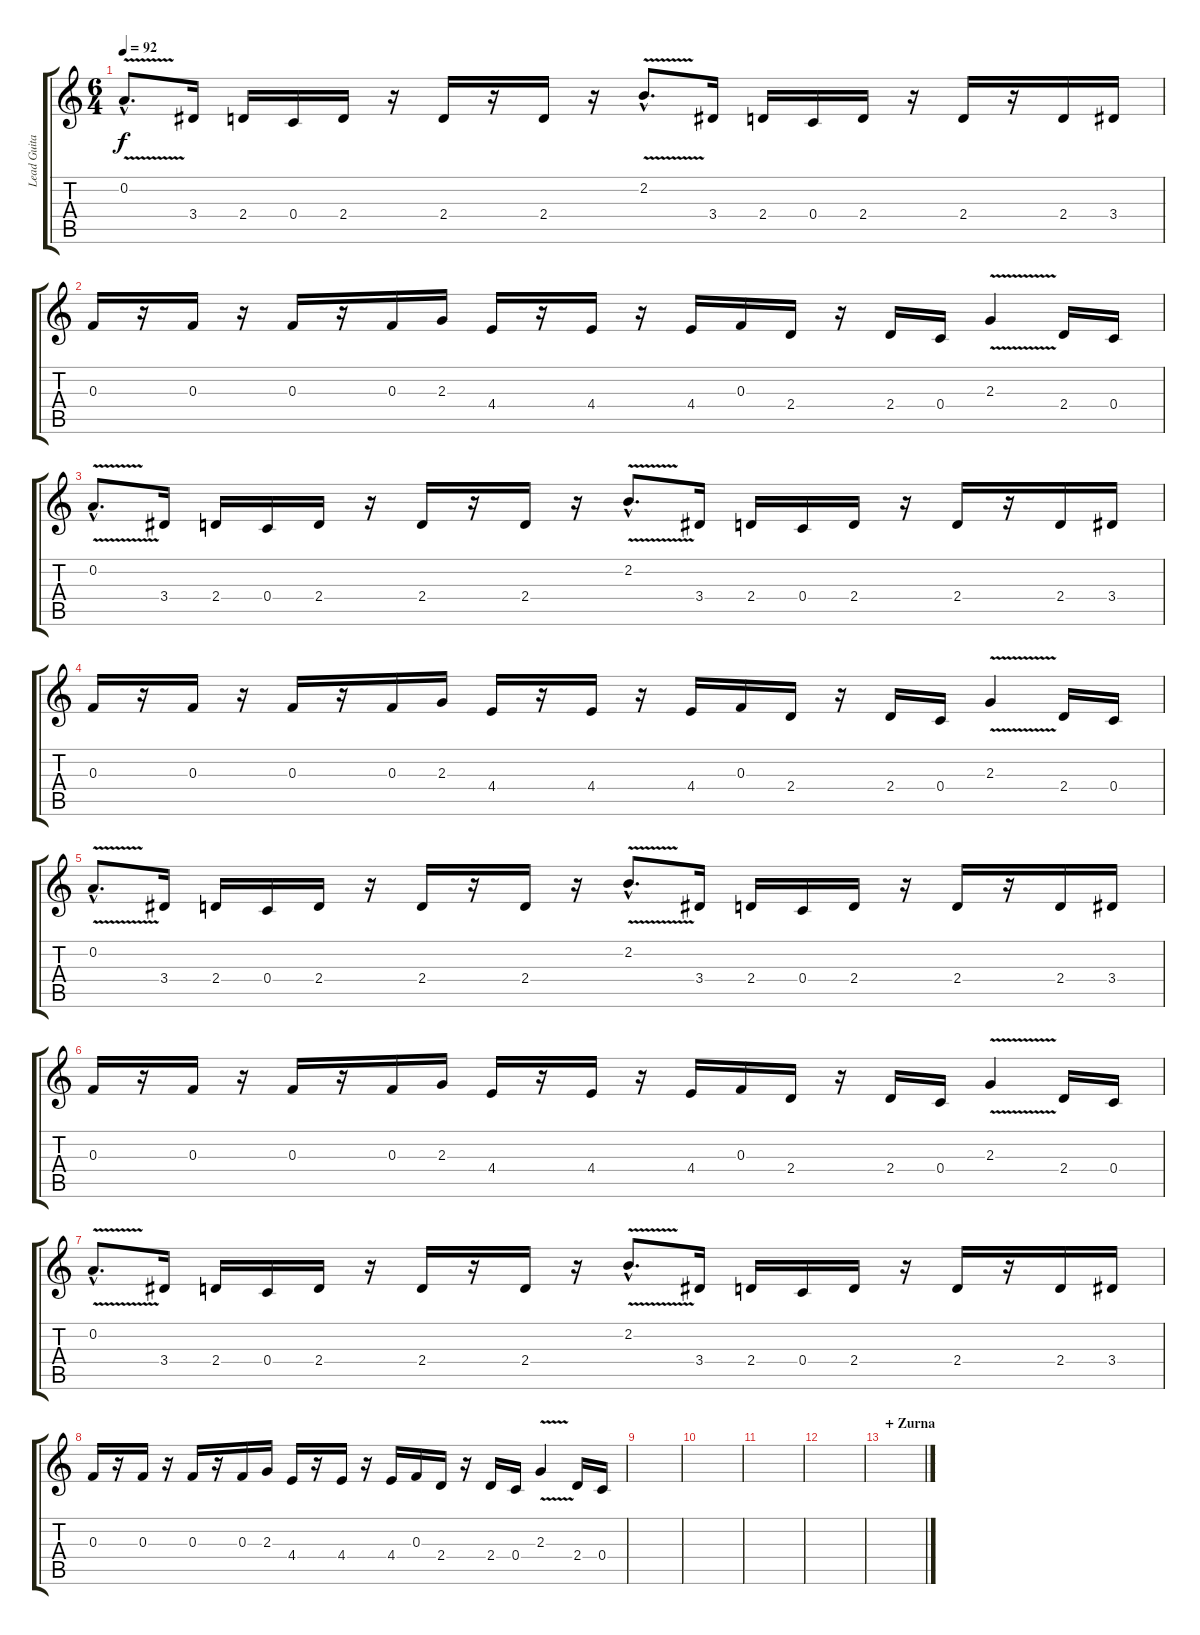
\track ("Lead Guitar (Demir)" "Lead Guita") {instrument overdrivenguitar}
\staff {score tabs}
\tuning (D4 A3 F3 C3 G2 D2) {hide}
\ts (6 4)
\tempo 92
\clef g2
\ks c
0.2{v hac}.8{d dy f instrument guitarharmonics} 3.4.16{instrument overdrivenguitar} 2.4.16 0.4.16 2.4.16 r.16 2.4.16 r.16 2.4.16 r.16 2.2{v hac}.8{d instrument guitarharmonics} 3.4.16{instrument overdrivenguitar} 2.4.16 0.4.16 2.4.16 r.16 2.4.16 r.16 2.4.16 3.4.16 |
0.3.16 r.16 0.3.16 r.16 0.3.16 r.16 0.3.16 2.3.16 4.4.16 r.16 4.4.16 r.16 4.4.16 0.3.16 2.4.16 r.16 2.4.16 0.4.16 2.3{v}.4{instrument guitarharmonics} 2.4.16{instrument overdrivenguitar} 0.4.16 |
0.2{v hac}.8{d instrument guitarharmonics} 3.4.16{instrument overdrivenguitar} 2.4.16 0.4.16 2.4.16 r.16 2.4.16 r.16 2.4.16 r.16 2.2{v hac}.8{d instrument guitarharmonics} 3.4.16{instrument overdrivenguitar} 2.4.16 0.4.16 2.4.16 r.16 2.4.16 r.16 2.4.16 3.4.16 |
0.3.16 r.16 0.3.16 r.16 0.3.16 r.16 0.3.16 2.3.16 4.4.16 r.16 4.4.16 r.16 4.4.16 0.3.16 2.4.16 r.16 2.4.16 0.4.16 2.3{v}.4{instrument guitarharmonics} 2.4.16{instrument overdrivenguitar} 0.4.16 |
0.2{v hac}.8{d instrument guitarharmonics} 3.4.16{instrument overdrivenguitar} 2.4.16 0.4.16 2.4.16 r.16 2.4.16 r.16 2.4.16 r.16 2.2{v hac}.8{d instrument guitarharmonics} 3.4.16{instrument overdrivenguitar} 2.4.16 0.4.16 2.4.16 r.16 2.4.16 r.16 2.4.16 3.4.16 |
0.3.16 r.16 0.3.16 r.16 0.3.16 r.16 0.3.16 2.3.16 4.4.16 r.16 4.4.16 r.16 4.4.16 0.3.16 2.4.16 r.16 2.4.16 0.4.16 2.3{v}.4{instrument guitarharmonics} 2.4.16{instrument overdrivenguitar} 0.4.16 |
0.2{v hac}.8{d instrument guitarharmonics} 3.4.16{instrument overdrivenguitar} 2.4.16 0.4.16 2.4.16 r.16 2.4.16 r.16 2.4.16 r.16 2.2{v hac}.8{d instrument guitarharmonics} 3.4.16{instrument overdrivenguitar} 2.4.16 0.4.16 2.4.16 r.16 2.4.16 r.16 2.4.16 3.4.16 |
0.3.16 r.16 0.3.16 r.16 0.3.16 r.16 0.3.16 2.3.16 4.4.16 r.16 4.4.16 r.16 4.4.16 0.3.16 2.4.16 r.16 2.4.16 0.4.16 2.3{v}.4{instrument guitarharmonics} 2.4.16{instrument overdrivenguitar} 0.4.16 |
|
|
|
|
\section ("" "+ Zurna")
